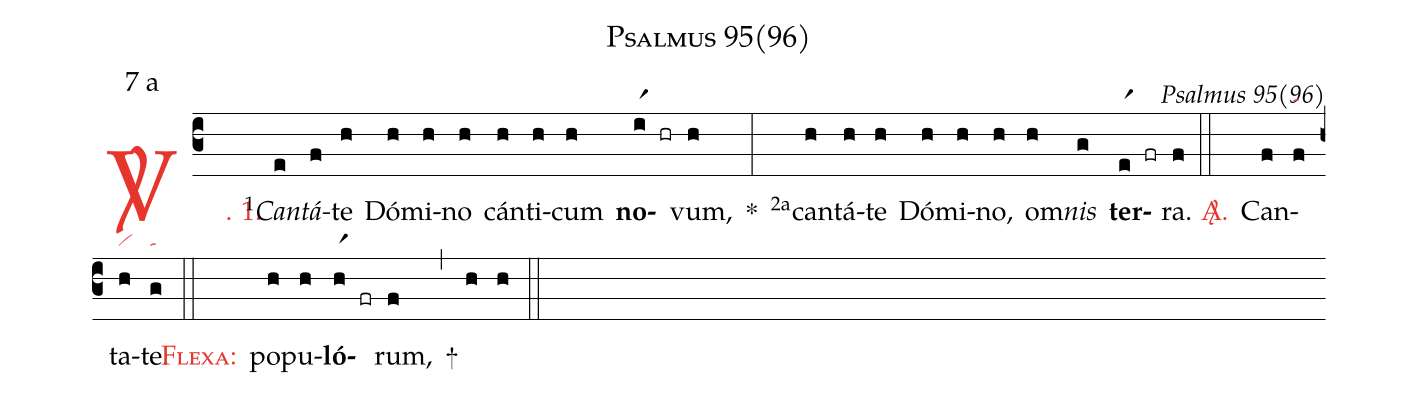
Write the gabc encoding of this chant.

name: Psalmus 95(96);
mode: 7;
mode-differentia: a;
commentary: Psalmus 95(96);
nabc-lines: 1;
%%
(c3)

<c><sp>V/</sp>. 1.</c>() <v>\VSup{1}</v><i>Can</i>(e)<i>tá</i>(f)te(h) Dó(h)mi(h)no(h) cán(h)ti(h)cum(h) <b>no</b>(ir1 hr)vum,(h) *(:) <v>\VSup{2a}</v>can(h)tá(h)te(h) Dó(h)mi(h)no,(h) om(h)<i>nis</i>(g) <b>ter</b>(er1 fr)ra.(f)

(::)

<nlba><c><sp>A/</sp>.</c>() Can</nlba>(f)(f|ta)ta(h|vi)te.(g|ta)

(::)

<c><sc>Flexa:</sc></c>() po(h)pu(h)<b>ló</b>(hr1 fr)rum,(f) +(,) (h) (h)

(::)
